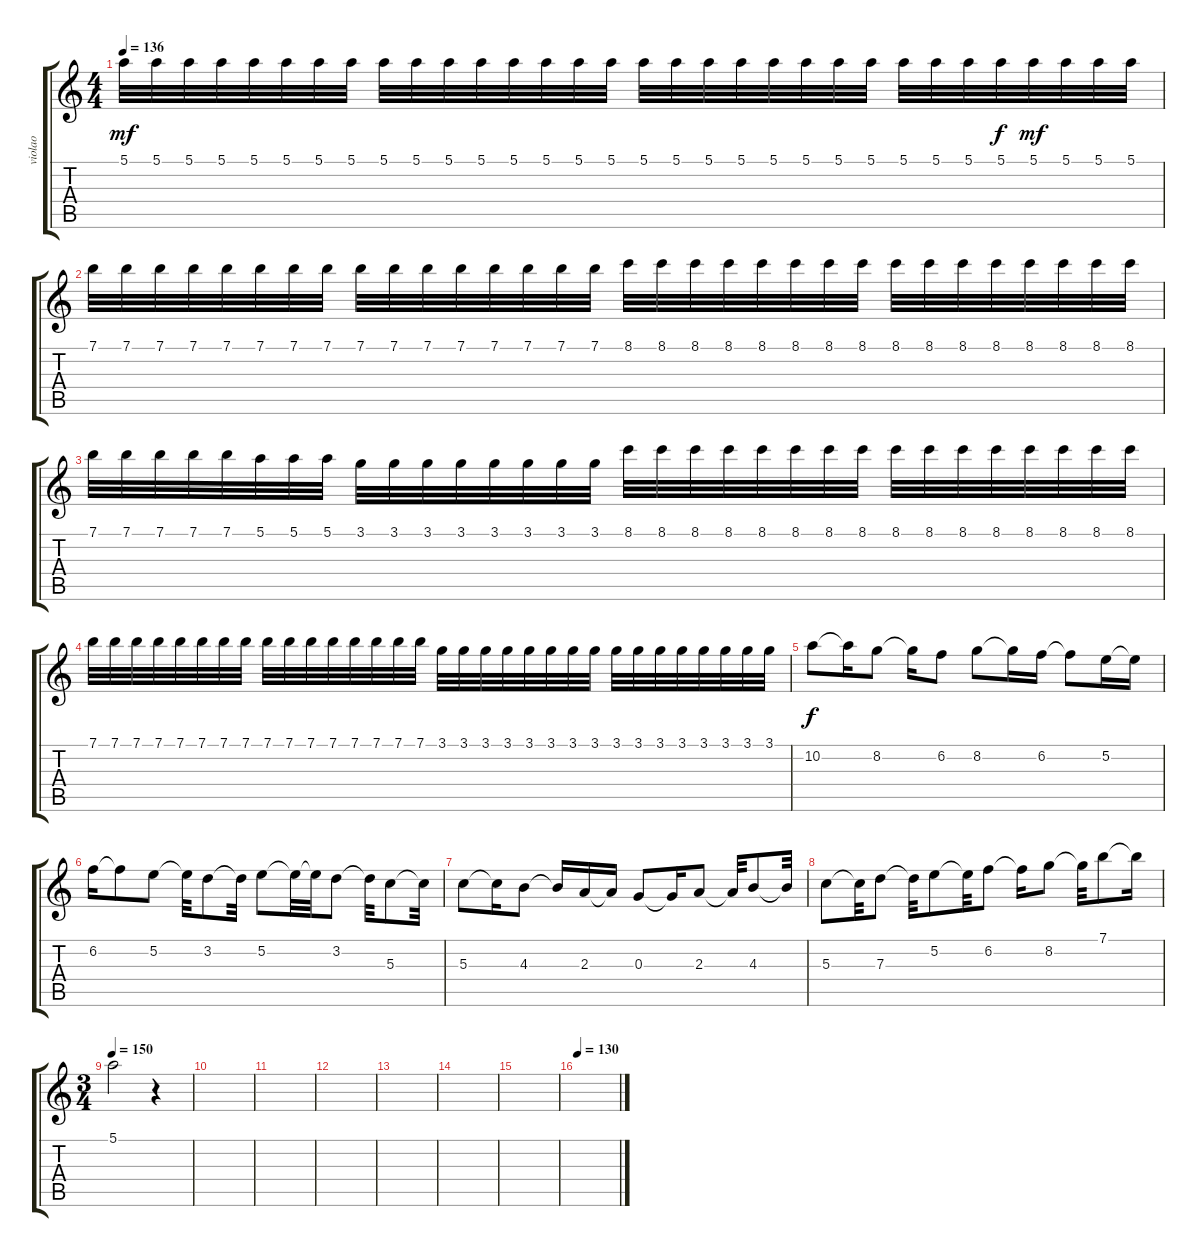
\track ("violao" "violao") {instrument acousticguitarsteel}
\staff {score tabs}
\tuning (E4 B3 G3 D3 A2 E2) {hide}
\ts (4 4)
\tempo 136
\clef g2
\ks c
5.1.32{dy mf} 5.1.32 5.1.32 5.1.32 5.1.32 5.1.32 5.1.32 5.1.32 5.1.32 5.1.32 5.1.32 5.1.32 5.1.32 5.1.32 5.1.32 5.1.32 5.1.32 5.1.32 5.1.32 5.1.32 5.1.32 5.1.32 5.1.32 5.1.32 5.1.32 5.1.32 5.1.32 5.1.32{dy f} 5.1.32{dy mf} 5.1.32 5.1.32 5.1.32 |
7.1.32 7.1.32 7.1.32 7.1.32 7.1.32 7.1.32 7.1.32 7.1.32 7.1.32 7.1.32 7.1.32 7.1.32 7.1.32 7.1.32 7.1.32 7.1.32 8.1.32 8.1.32 8.1.32 8.1.32 8.1.32 8.1.32 8.1.32 8.1.32 8.1.32 8.1.32 8.1.32 8.1.32 8.1.32 8.1.32 8.1.32 8.1.32 |
7.1.32 7.1.32 7.1.32 7.1.32 7.1.32 5.1.32 5.1.32 5.1.32 3.1.32 3.1.32 3.1.32 3.1.32 3.1.32 3.1.32 3.1.32 3.1.32 8.1.32 8.1.32 8.1.32 8.1.32 8.1.32 8.1.32 8.1.32 8.1.32 8.1.32 8.1.32 8.1.32 8.1.32 8.1.32 8.1.32 8.1.32 8.1.32 |
7.1.32 7.1.32 7.1.32 7.1.32 7.1.32 7.1.32 7.1.32 7.1.32 7.1.32 7.1.32 7.1.32 7.1.32 7.1.32 7.1.32 7.1.32 7.1.32 3.1.32 3.1.32 3.1.32 3.1.32 3.1.32 3.1.32 3.1.32 3.1.32 3.1.32 3.1.32 3.1.32 3.1.32 3.1.32 3.1.32 3.1.32 3.1.32 |
10.2.8{dy f} 10.2{t}.16 8.2.8 8.2{t}.16 6.2.8 8.2.8 8.2{t}.16 6.2.16 6.2{t}.8 5.2.16 5.2{t}.16 |
6.2.16 6.2{t}.8 5.2.8 5.2{t}.32 3.2.8 3.2{t}.32 5.2.8 5.2{t}.32 5.2{t}.32 3.2.8 3.2{t}.32 5.3.8 5.3{t}.32 |
5.3.8 5.3{t}.16 4.3.8 4.3{t}.16 2.3.16 2.3{t}.16 0.3.8 0.3{t}.16 2.3.8 2.3{t}.32 4.3.8 4.3{t}.32 |
5.3.8 5.3{t}.32 7.3.8 7.3{t}.32 5.2.8 5.2{t}.32 6.2.8 6.2{t}.16 8.2.8 8.2{t}.32 7.1.8 7.1{t}.16 |
\ts (3 4)
\tempo 150
5.1.2 r.4 |
|
|
|
|
|
|
\tempo 130
